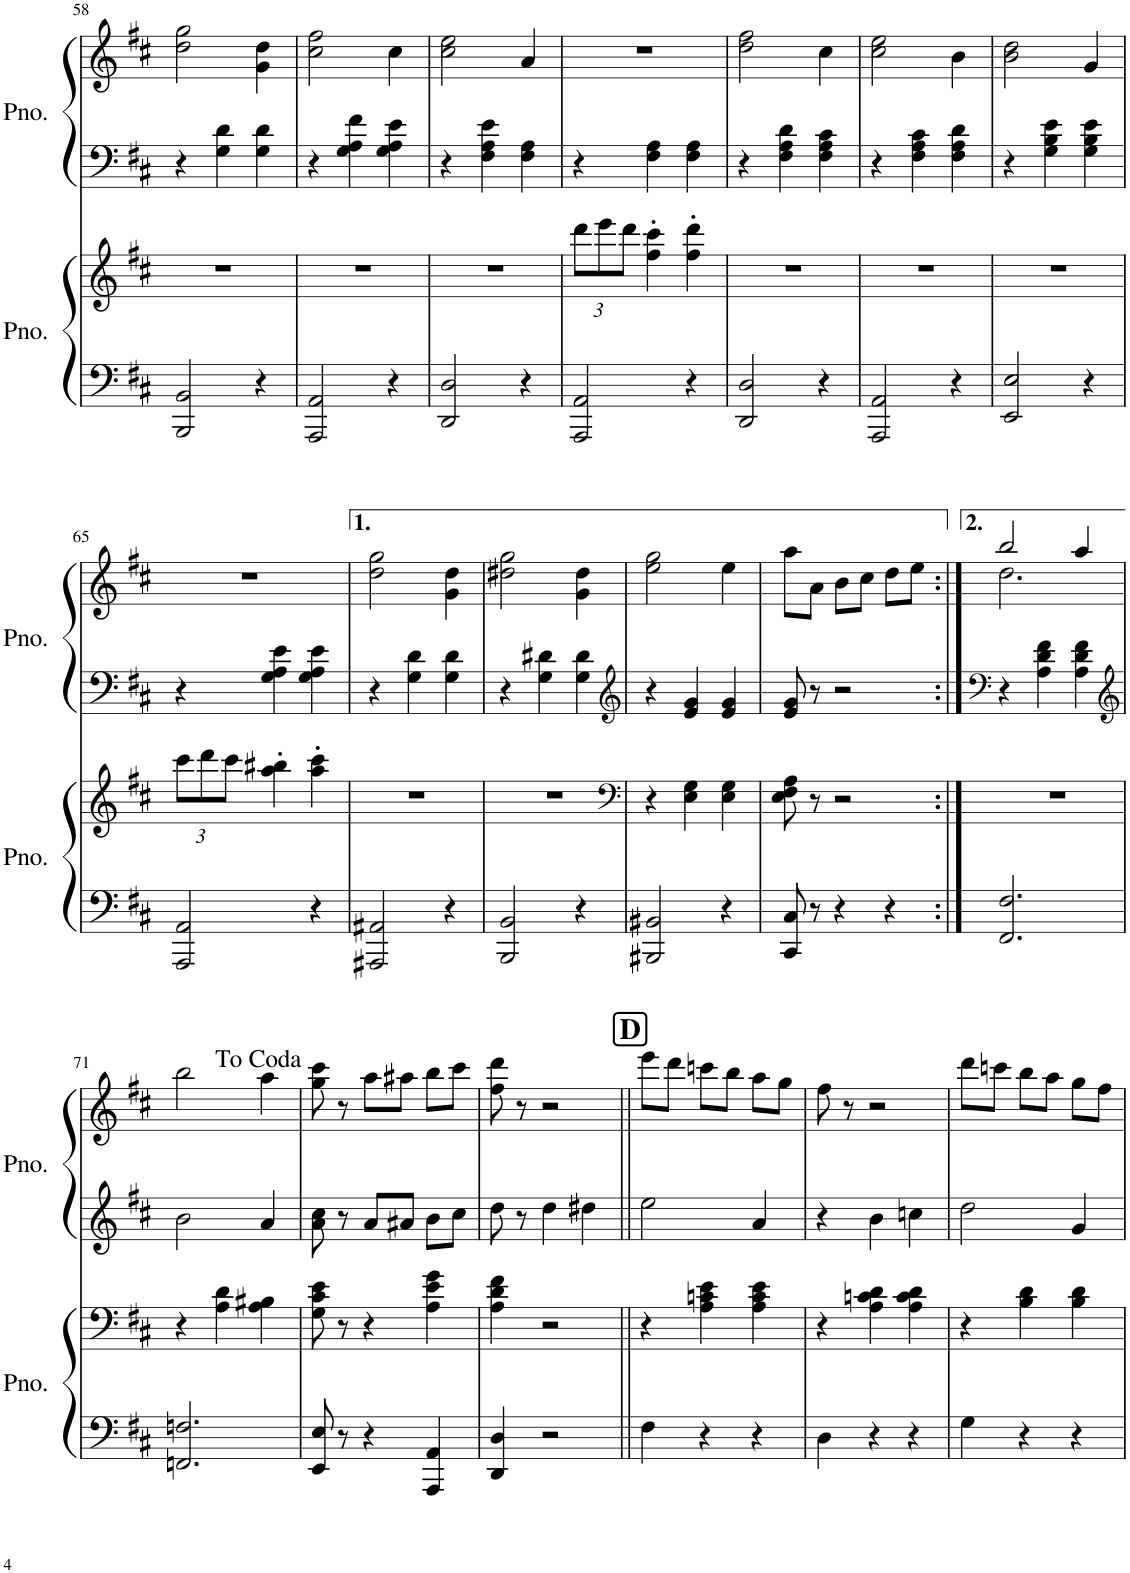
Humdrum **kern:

**kern	**kern	**kern	**kern
*part2	*part2	*part1	*part1
*staff4	*staff3	*staff2	*staff1
*I"Piano	*	*I"Piano	*
*I'Pno.	*	*I'Pno.	*
!!LO:PB:g=z
*clefF4	*clefG2	*clefF4	*clefG2
*k[f#c#]	*k[f#c#]	*k[f#c#]	*k[f#c#]
*M3/4	*M3/4	*M3/4	*M3/4
=58	=58	=58	=58
2BBB/ 2BB/	2.r	4r	2dd\ 2gg\
.	.	4G\ 4d\	.
4r	.	4G\ 4d\	4g\ 4dd\
=59	=59	=59	=59
2AAA/ 2AA/	2.r	4r	2cc#\ 2ff#\
.	.	4G\ 4A\ 4f#\	.
4r	.	4G\ 4A\ 4e\	4cc#\
=60	=60	=60	=60
2DD/ 2D/	2.r	4r	2cc#\ 2ee\
.	.	4F#\ 4A\ 4e\	.
4r	.	4F#\ 4A\	4a/
=61	=61	=61	=61
*	*Xbrackettup	*	*
2AAA/ 2AA/	12ddd\L	4r	2.r
.	12eee\	.	.
.	12ddd\J	.	.
.	4ff#\' 4ccc#\'	4F#\ 4A\	.
4r	4ff#\' 4ddd\'	4F#\ 4A\	.
=62	=62	=62	=62
2DD/ 2D/	2.r	4r	2dd\ 2ff#\
.	.	4F#\ 4A\ 4d\	.
4r	.	4F#\ 4A\ 4c#\	4cc#\
=63	=63	=63	=63
2AAA/ 2AA/	2.r	4r	2cc#\ 2ee\
.	.	4F#\ 4A\ 4c#\	.
4r	.	4F#\ 4A\ 4d\	4b\
=64	=64	=64	=64
2EE/ 2E/	2.r	4r	2b\ 2dd\
.	.	4G\ 4B\ 4e\	.
4r	.	4G\ 4B\ 4e\	4g/
!!LO:LB:g=z
=65	=65	=65	=65
2AAA/ 2AA/	12ccc#\L	4r	2.r
.	12ddd\	.	.
.	12ccc#\J	.	.
.	4aa\' 4bb#X\'	4G\ 4A\ 4e\	.
4r	4aa\' 4ccc#\'	4G\ 4A\ 4e\	.
=66	=66	=66	=66
2AAA#X/ 2AA#X/	2.r	4r	2dd\ 2gg\
.	.	4G\ 4d\	.
4r	.	4G\ 4d\	4g\ 4dd\
=67	=67	=67	=67
2BBB/ 2BB/	2.r	4r	2dd#X\ 2gg\
.	.	4G\ 4d#X\	.
4r	.	4G\ 4d#\	4g\ 4dd#\
=68	=68	=68	=68
*	*clefF4	*clefG2	*
2BBB#X/ 2BB#X/	4r	4r	2ee\ 2gg\
.	4E\ 4G\	4e/ 4g/	.
4r	4E\ 4G\	4e/ 4g/	4ee\
=69	=69	=69	=69
8CC#/ 8C#/	8E\ 8F#\ 8A\	8e/ 8g/	8aa\L
8r	8r	8r	8a\J
4r	2r	2r	8b\L
.	.	.	8cc#\J
4r	.	.	8dd\L
.	.	.	8ee\J
=70:|!	=70:|!	=70:|!	=70:|!
*	*	*clefF4	*
*	*	*	*^
2.FF#/ 2.F#/	2.r	4r	2bb/	2.dd\
.	.	4A\ 4d\ 4f#\	.	.
.	.	4A\ 4d\ 4f#\	4aa/	.
*	*	*	*v	*v
!!LO:LB:g=z
=71	=71	=71	=71
*	*	*clefG2	*
2.FFn/ 2.Fn/	4r	2b\	2bb\
.	4A\ 4d\	.	.
.	4A\ 4B#X\	4a/	4aa\
=72	=72	=72	=72
8EE/ 8E/	8G\ 8c#\ 8e\	8a\ 8cc#\	8gg\ 8ccc#\
8r	8r	8r	8r
4r	4r	8a/L	8aa\L
.	.	8a#X/J	8aa#X\J
4AAA/ 4AA/	4A\ 4e\ 4g\	8b\L	8bb\L
.	.	8cc#\J	8ccc#\J
=73	=73	=73	=73
4DD/ 4D/	4A\ 4d\ 4f#\	8dd\	8ff#\ 8ddd\
.	.	8r	8r
2r	2r	4dd\	2r
.	.	4dd#X\	.
!!LO:REH:place=s1:a:B:cj:fs=14:t=D
=74||	=74||	=74||	=74||
4F#\	4r	2ee\	8eee\L
.	.	.	8ddd\J
4r	4A\ 4cn\ 4e\	.	8cccn\L
.	.	.	8bb\J
4r	4A\ 4c\ 4e\	4a/	8aa\L
.	.	.	8gg\J
=75	=75	=75	=75
4D\	4r	4r	8ff#\
.	.	.	8r
4r	4A\ 4cn\ 4d\	4b\	2r
4r	4A\ 4c\ 4d\	4ccn\	.
=76	=76	=76	=76
4G\	4r	2dd\	8ddd\L
.	.	.	8cccn\J
4r	4B\ 4d\	.	8bb\L
.	.	.	8aa\J
4r	4B\ 4d\	4g/	8gg\L
.	.	.	8ff#\J
=	=	=	=
*-	*-	*-	*-
